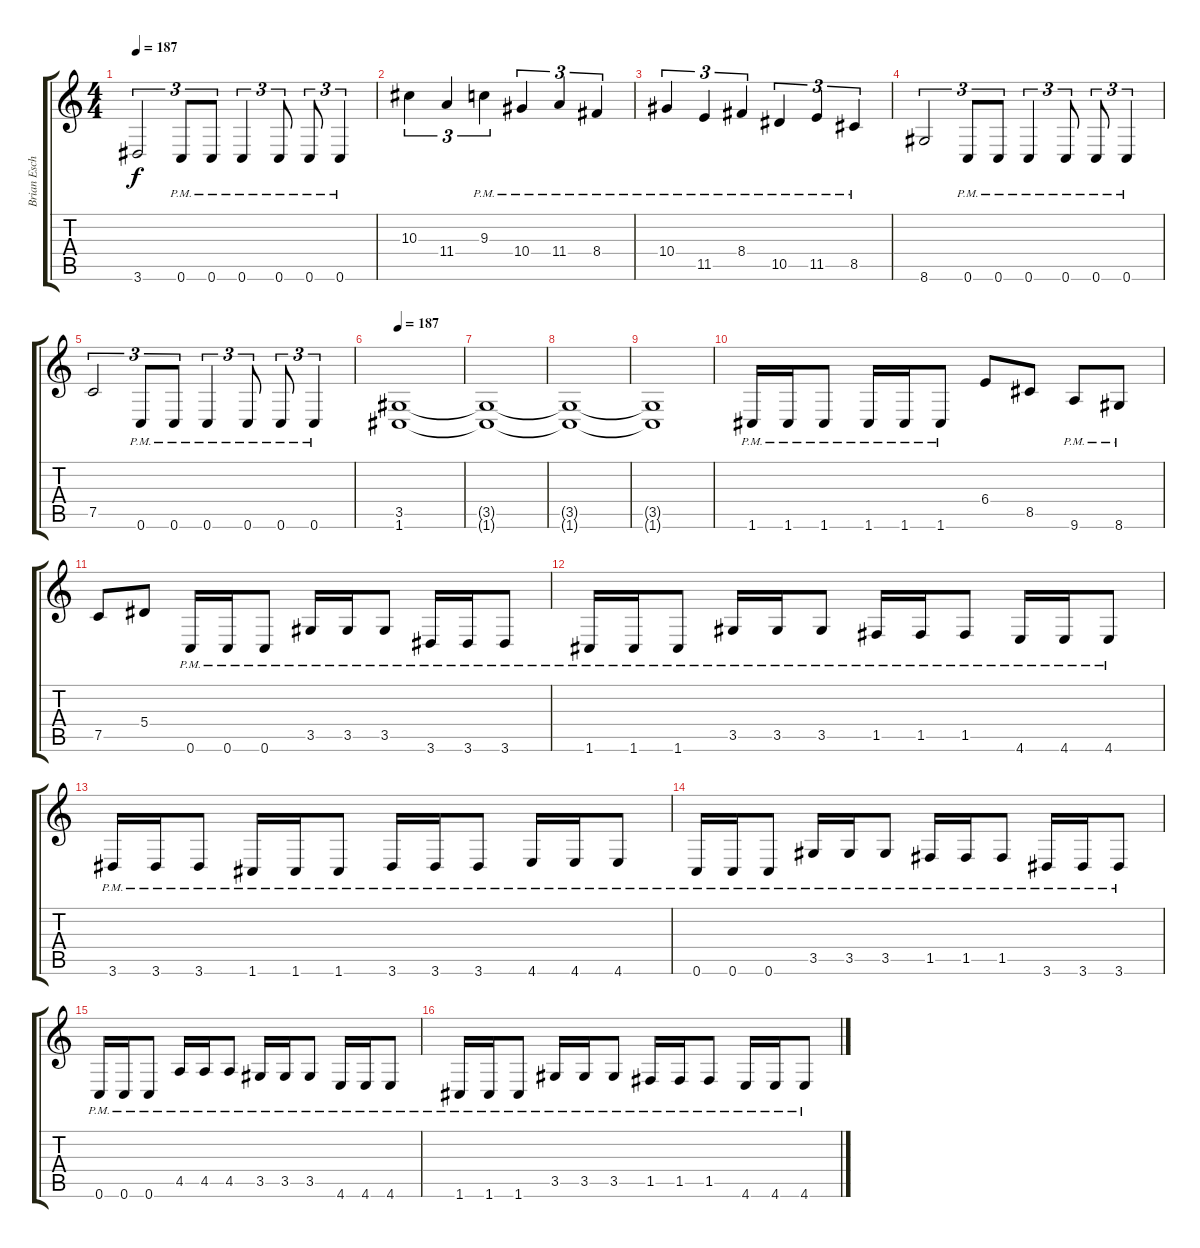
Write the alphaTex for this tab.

\track ("Brian Eschbach (Lead Guitar)" "Brian Esch") {instrument distortionguitar}
\staff {score tabs}
\tuning (C4 G3 Eb3 Bb2 F2 C2) {hide}
\ts (4 4)
\tempo 187
\clef g2
\ks c
3.6.2{tu (3 2) dy f} 0.6{pm}.8{tu (3 2)} 0.6{pm}.8{tu (3 2)} 0.6{pm}.4{tu (3 2)} 0.6{pm}.8{tu (3 2)} 0.6{pm}.8{tu (3 2)} 0.6{pm}.4{tu (3 2)} |
10.3.4{tu (3 2)} 11.4.4{tu (3 2)} 9.3{pm}.4{tu (3 2)} 10.4{pm}.4{tu (3 2)} 11.4{pm}.4{tu (3 2)} 8.4{pm}.4{tu (3 2)} |
10.4{pm}.4{tu (3 2)} 11.5{pm}.4{tu (3 2)} 8.4{pm}.4{tu (3 2)} 10.5{pm}.4{tu (3 2)} 11.5{pm}.4{tu (3 2)} 8.5{pm}.4{tu (3 2)} |
8.6.2{tu (3 2)} 0.6{pm}.8{tu (3 2)} 0.6{pm}.8{tu (3 2)} 0.6{pm}.4{tu (3 2)} 0.6{pm}.8{tu (3 2)} 0.6{pm}.8{tu (3 2)} 0.6{pm}.4{tu (3 2)} |
7.5.2{tu (3 2)} 0.6{pm}.8{tu (3 2)} 0.6{pm}.8{tu (3 2)} 0.6{pm}.4{tu (3 2)} 0.6{pm}.8{tu (3 2)} 0.6{pm}.8{tu (3 2)} 0.6{pm}.4{tu (3 2)} |
\tempo 187
(3.5 1.6).1 |
(3.5{t} 1.6{t}).1 |
(3.5{t} 1.6{t}).1 |
(3.5{t} 1.6{t}).1 |
1.6{pm}.16 1.6{pm}.16 1.6{pm}.8 1.6{pm}.16 1.6{pm}.16 1.6{pm}.8 6.4.8 8.5.8 9.6{pm}.8 8.6{pm}.8 |
7.5.8 5.4.8 0.6{pm}.16 0.6{pm}.16 0.6{pm}.8 3.5{pm}.16 3.5{pm}.16 3.5{pm}.8 3.6{pm}.16 3.6{pm}.16 3.6{pm}.8 |
1.6{pm}.16 1.6{pm}.16 1.6{pm}.8 3.5{pm}.16 3.5{pm}.16 3.5{pm}.8 1.5{pm}.16 1.5{pm}.16 1.5{pm}.8 4.6{pm}.16 4.6{pm}.16 4.6{pm}.8 |
3.6{pm}.16 3.6{pm}.16 3.6{pm}.8 1.6{pm}.16 1.6{pm}.16 1.6{pm}.8 3.6{pm}.16 3.6{pm}.16 3.6{pm}.8 4.6{pm}.16 4.6{pm}.16 4.6{pm}.8 |
0.6{pm}.16 0.6{pm}.16 0.6{pm}.8 3.5{pm}.16 3.5{pm}.16 3.5{pm}.8 1.5{pm}.16 1.5{pm}.16 1.5{pm}.8 3.6{pm}.16 3.6{pm}.16 3.6{pm}.8 |
0.6{pm}.16 0.6{pm}.16 0.6{pm}.8 4.5{pm}.16 4.5{pm}.16 4.5{pm}.8 3.5{pm}.16 3.5{pm}.16 3.5{pm}.8 4.6{pm}.16 4.6{pm}.16 4.6{pm}.8 |
1.6{pm}.16 1.6{pm}.16 1.6{pm}.8 3.5{pm}.16 3.5{pm}.16 3.5{pm}.8 1.5{pm}.16 1.5{pm}.16 1.5{pm}.8 4.6{pm}.16 4.6{pm}.16 4.6{pm}.8
